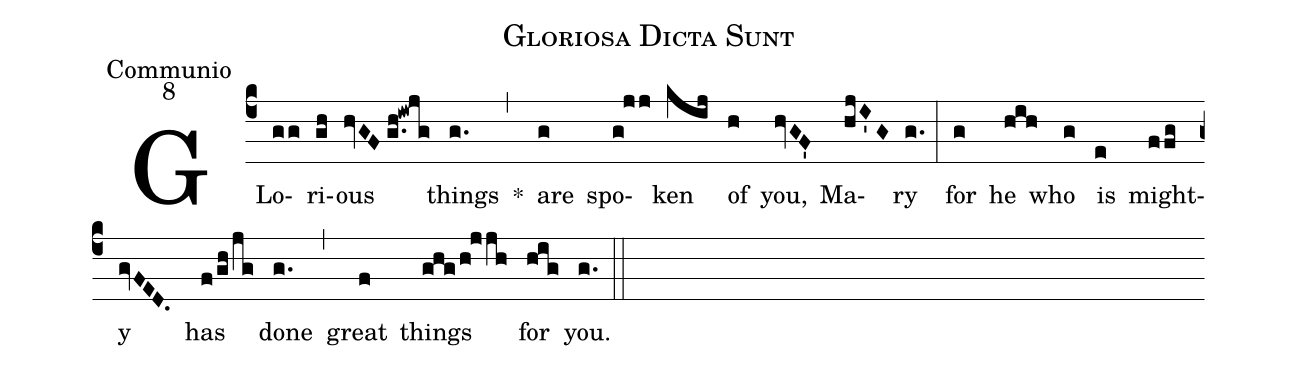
name:Gloriosa Dicta Sunt;
office-part:Communio;
mode:8;
%%
annotation: Comm
annotation: 8
%%
(c4) GLo(gg)ri(gh)ous(hvGF//g.h!iwjg) things(g.) *(,) are(g) spo(g!jj)ken(kij) of(h) you,(hvGF') Ma(hjI'G)ry(g.) (:) for(g) he(hih) who(g) is(e) might(ffg)y(gvFED.) () () has(f/gh/jg) done(g.) (,) great(f) things(ghg/h!jjh) for(hig) you.(g.) (::)
